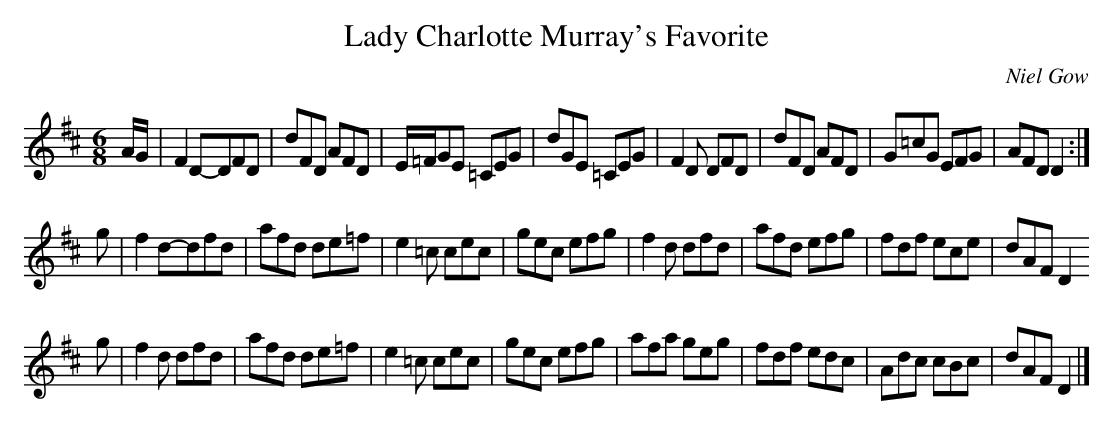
X:1
T:Lady Charlotte Murray's Favorite
C:Niel Gow
M:6/8
L:1/8
K:D
A/G/|F2D-DFD|dFD AFD |E/=F/GE =CEG|dGE =CEG|F2D DFD|dFD AFD|G=cG EFG|AFD D2:|
g   |f2d-dfd|afd de=f|e2=c     cec|gec efg |f2d dfd|afd efg|fdf  ece|dAF D2
g   |f2d dfd|afd de=f|e2=c     cec|gec efg |afa geg|fdf edc|Adc  cBc|dAF D2|]
